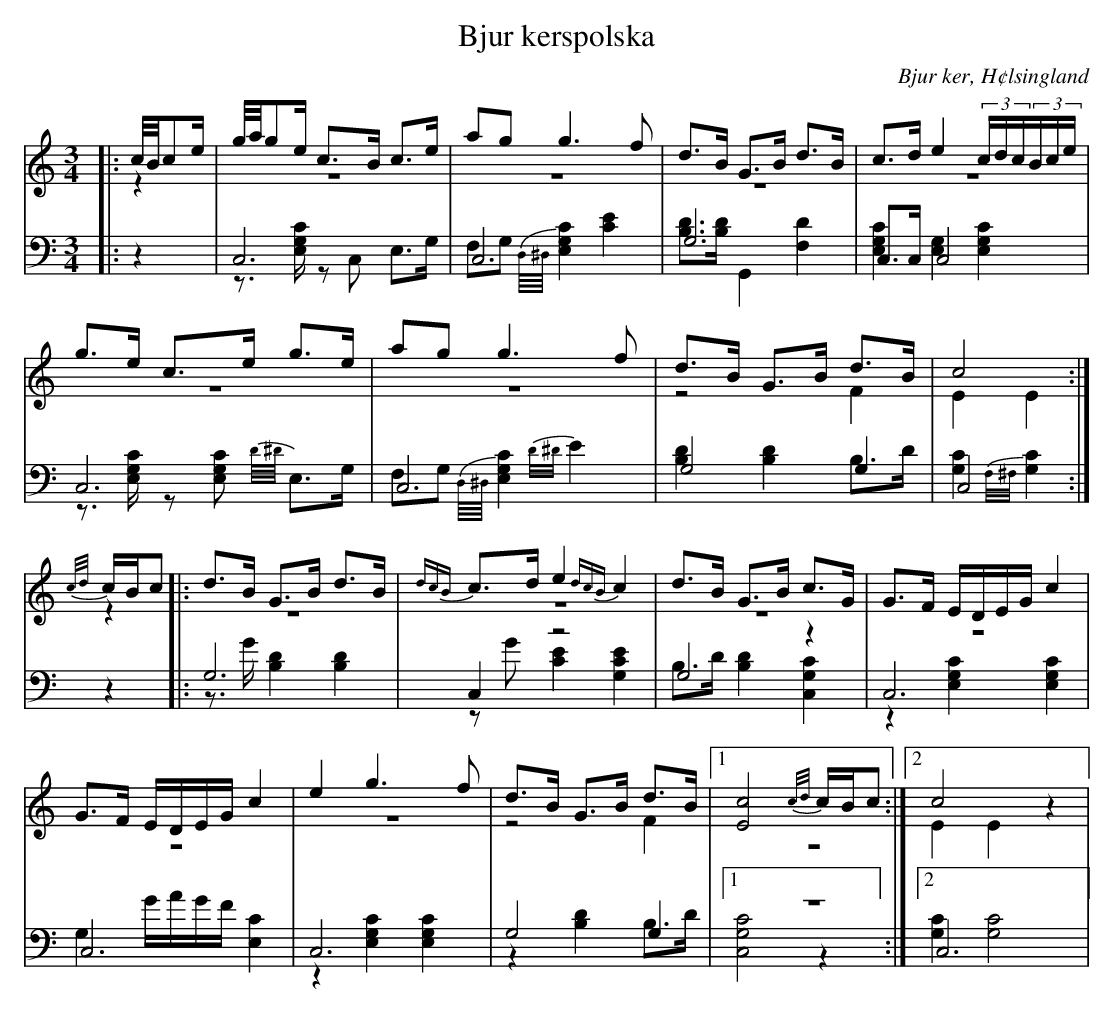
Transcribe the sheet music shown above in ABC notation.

X:1
T: Bjur kerspolska
O: Bjur ker, H¢lsingland
M: 3/4
L: 1/8
K: C
V:1
V:2 merge
V:3
V:4 merge
V:1
|:c//B//ce/|g//a//ge/ c>B c>e|ag g3 f|d>B G>B d>B|c>d e2 (3c/d/c/(3B/c/e/|
g>e c>e g>e|ag g3 f|d>B G>B d>B|c4:|
{c/d/}c/B/c |:d>B G>B d>B|{dcB}c>d e2 {dcB}c2|d>B G>B c>G|G>F E/D/E/G/ c2|
G>F E/D/E/G/ c2|e2 g3 f|d>B G>B d>B|1 [E4c4] {c/d/}c/B/c:|2 c4 z2|
V:2
|:z2|z6|z6|z6|z6|
z6|z6|z4 F2|E2 E2:|
z2|:z6|z6|z6|z6|
 z6|z6|z4 F2|1 z6:|2 E2 E2 z2|
V:3 clef=bass
|:z2|C,6|C,6|G,6|C,>C, C,4|
C,6|C,6|G,4 G,2|C,4:|
z2|:G,6|C,2 z4|G,4 z2|C,6|
 C,6|C,6|G,4 G,2|1 z6:|2 C,6|
V:4 clef=bass
|:z2|z>[E,G,C] zC, E,>G,|F,G, {D,//^D,//}[E,2G,2C2] [E2C2]|[B,D]>[B,D] G,,2 [F,2D2]|[E,2G,2C2] [E,2G,2] [E,2G,2C2]|
z>[E,G,C] z[E,G,C] {D//^D//}E,>G,|F,G, {D,//^D,//}[E,2G,2C2] {D/^D/}E2|[B,2D2] [B,2D2] B,>D|[G,2C2] {F,/^F,/}[G,2C2]:|
z2|:z>G [B,2D2] [B,2D2]|zG [C2E2] [G,2C2E2]|B,>D[B,2D2] [C,2G,2C2]|z2 [E,2G,2C2] [E,2G,2C2]|
G,2 G/A/G/F/ [E,2C2]|z2 [E,2G,2C2] [E,2G,2C2]|z2 [B,2D2] B,>D|1 [C,4G,4C4] z2:|2 [G,2C2] [G,4C4]|
